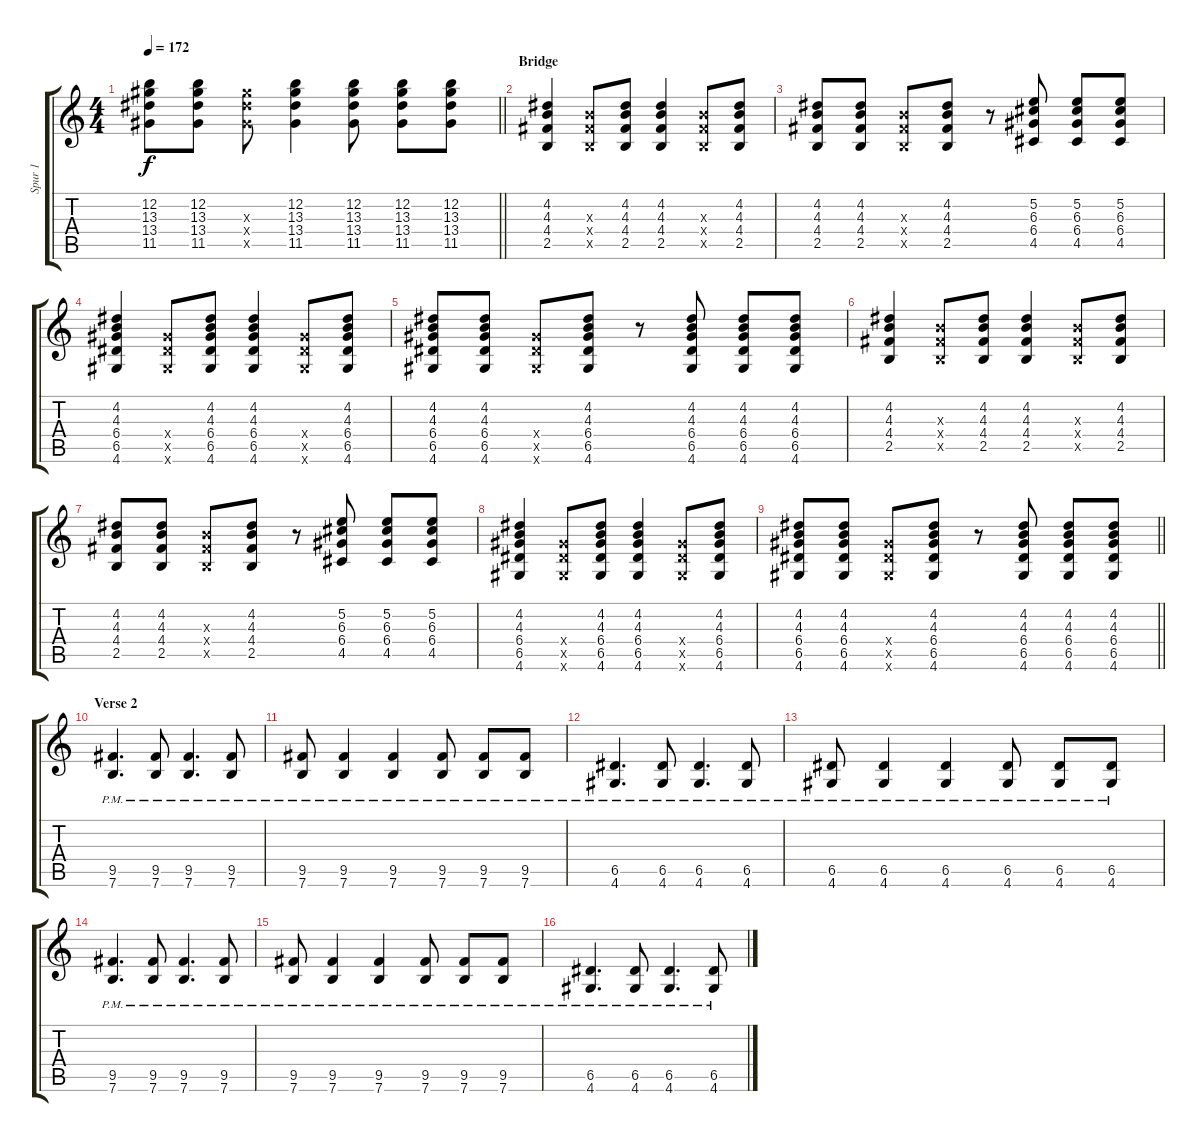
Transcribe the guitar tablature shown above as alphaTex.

\track ("Spur 1" "Spur 1") {instrument overdrivenguitar}
\staff {score tabs}
\tuning (E4 B3 G3 D3 A2 E2) {hide}
\ts (4 4)
\tempo 172
\clef g2
\barLineRight lightlight
\ks c
(12.2 13.3 13.4 11.5).8{dy f} (12.2 13.3 13.4 11.5).8 (13.3{x} 13.4{x} 11.5{x}).8 (12.2 13.3 13.4 11.5).4 (12.2 13.3 13.4 11.5).8 (12.2 13.3 13.4 11.5).8 (12.2 13.3 13.4 11.5).8 |
\section ("" "Bridge")
(4.2 4.3 4.4 2.5).4 (4.3{x} 4.4{x} 2.5{x}).8 (4.2 4.3 4.4 2.5).8 (4.2 4.3 4.4 2.5).4 (4.3{x} 4.4{x} 2.5{x}).8 (4.2 4.3 4.4 2.5).8 |
(4.2 4.3 4.4 2.5).8 (4.2 4.3 4.4 2.5).8 (4.3{x} 4.4{x} 2.5{x}).8 (4.2 4.3 4.4 2.5).8 r.8 (5.2 6.3 6.4 4.5).8 (5.2 6.3 6.4 4.5).8 (5.2 6.3 6.4 4.5).8 |
(4.2 4.3 6.4 6.5 4.6).4 (6.4{x} 6.5{x} 4.6{x}).8 (4.2 4.3 6.4 6.5 4.6).8 (4.2 4.3 6.4 6.5 4.6).4 (6.4{x} 6.5{x} 4.6{x}).8 (4.2 4.3 6.4 6.5 4.6).8 |
(4.2 4.3 6.4 6.5 4.6).8 (4.2 4.3 6.4 6.5 4.6).8 (6.4{x} 6.5{x} 4.6{x}).8 (4.2 4.3 6.4 6.5 4.6).8 r.8 (4.2 4.3 6.4 6.5 4.6).8 (4.2 4.3 6.4 6.5 4.6).8 (4.2 4.3 6.4 6.5 4.6).8 |
(4.2 4.3 4.4 2.5).4 (4.3{x} 4.4{x} 2.5{x}).8 (4.2 4.3 4.4 2.5).8 (4.2 4.3 4.4 2.5).4 (4.3{x} 4.4{x} 2.5{x}).8 (4.2 4.3 4.4 2.5).8 |
(4.2 4.3 4.4 2.5).8 (4.2 4.3 4.4 2.5).8 (4.3{x} 4.4{x} 2.5{x}).8 (4.2 4.3 4.4 2.5).8 r.8 (5.2 6.3 6.4 4.5).8 (5.2 6.3 6.4 4.5).8 (5.2 6.3 6.4 4.5).8 |
(4.2 4.3 6.4 6.5 4.6).4 (6.4{x} 6.5{x} 4.6{x}).8 (4.2 4.3 6.4 6.5 4.6).8 (4.2 4.3 6.4 6.5 4.6).4 (6.4{x} 6.5{x} 4.6{x}).8 (4.2 4.3 6.4 6.5 4.6).8 |
\barLineRight lightlight
(4.2 4.3 6.4 6.5 4.6).8 (4.2 4.3 6.4 6.5 4.6).8 (6.4{x} 6.5{x} 4.6{x}).8 (4.2 4.3 6.4 6.5 4.6).8 r.8 (4.2 4.3 6.4 6.5 4.6).8 (4.2 4.3 6.4 6.5 4.6).8 (4.2 4.3 6.4 6.5 4.6).8 |
\section ("" "Verse 2")
(9.5{pm} 7.6{pm}).4{d} (9.5{pm} 7.6{pm}).8 (9.5{pm} 7.6{pm}).4{d} (9.5{pm} 7.6{pm}).8 |
(9.5{pm} 7.6{pm}).8 (9.5{pm} 7.6{pm}).4 (9.5{pm} 7.6{pm}).4 (9.5{pm} 7.6{pm}).8 (9.5{pm} 7.6{pm}).8 (9.5{pm} 7.6{pm}).8 |
(6.5{pm} 4.6{pm}).4{d} (6.5{pm} 4.6{pm}).8 (6.5{pm} 4.6{pm}).4{d} (6.5{pm} 4.6{pm}).8 |
(6.5{pm} 4.6{pm}).8 (6.5{pm} 4.6{pm}).4 (6.5{pm} 4.6{pm}).4 (6.5{pm} 4.6{pm}).8 (6.5{pm} 4.6{pm}).8 (6.5{pm} 4.6{pm}).8 |
(9.5{pm} 7.6{pm}).4{d} (9.5{pm} 7.6{pm}).8 (9.5{pm} 7.6{pm}).4{d} (9.5{pm} 7.6{pm}).8 |
(9.5{pm} 7.6{pm}).8 (9.5{pm} 7.6{pm}).4 (9.5{pm} 7.6{pm}).4 (9.5{pm} 7.6{pm}).8 (9.5{pm} 7.6{pm}).8 (9.5{pm} 7.6{pm}).8 |
(6.5{pm} 4.6{pm}).4{d} (6.5{pm} 4.6{pm}).8 (6.5{pm} 4.6{pm}).4{d} (6.5{pm} 4.6{pm}).8
